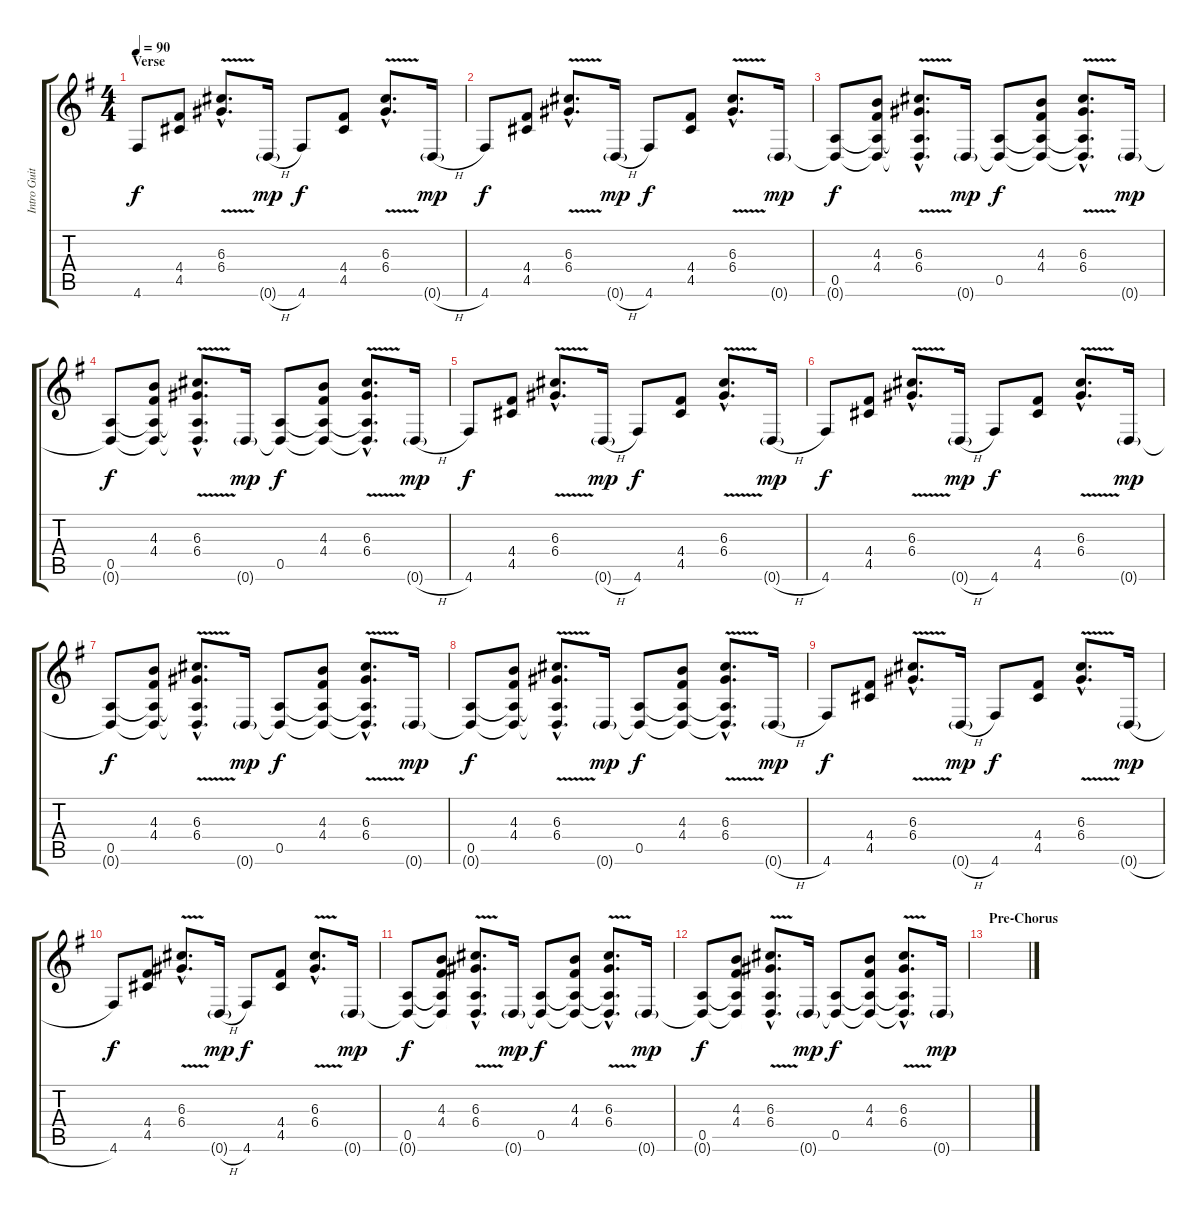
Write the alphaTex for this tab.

\track ("Intro Guitar (Guitar 1)" "Intro Guit") {instrument electricguitarclean}
\staff {score tabs}
\tuning (E4 B3 G3 D3 A2 D2) {hide}
\ts (4 4)
\section ("" "Verse")
\tempo 90
\clef g2
\ks g
4.6.8{dy f} (4.4 4.5).8 (6.3{v hac} 6.4{v hac}).8{d} 0.6{h g}.16{dy mp} 4.6.8{dy f} (4.4 4.5).8 (6.3{v hac} 6.4{v hac}).8{d} 0.6{h g}.16{dy mp} |
4.6.8{dy f} (4.4 4.5).8 (6.3{v hac} 6.4{v hac}).8{d} 0.6{h g}.16{dy mp} 4.6.8{dy f} (4.4 4.5).8 (6.3{v hac} 6.4{v hac}).8{d} 0.6{g}.16{dy mp} |
(0.5 0.6{t}).8{dy f} (4.3 4.4 0.5{t} 0.6{t}).8 (6.3{v hac} 6.4{v hac} 0.5{hac t} 0.6{hac t}).8{d} 0.6{g}.16{dy mp} (0.5 0.6{t}).8{dy f} (4.3 4.4 0.5{t} 0.6{t}).8 (6.3{v hac} 6.4{v hac} 0.5{hac t} 0.6{hac t}).8{d} 0.6{g}.16{dy mp} |
(0.5 0.6{t}).8{dy f} (4.3 4.4 0.5{t} 0.6{t}).8 (6.3{v hac} 6.4{v hac} 0.5{hac t} 0.6{hac t}).8{d} 0.6{g}.16{dy mp} (0.5 0.6{t}).8{dy f} (4.3 4.4 0.5{t} 0.6{t}).8 (6.3{v hac} 6.4{v hac} 0.5{hac t} 0.6{hac t}).8{d} 0.6{h g}.16{dy mp} |
4.6.8{dy f} (4.4 4.5).8 (6.3{v hac} 6.4{v hac}).8{d} 0.6{h g}.16{dy mp} 4.6.8{dy f} (4.4 4.5).8 (6.3{v hac} 6.4{v hac}).8{d} 0.6{h g}.16{dy mp} |
4.6.8{dy f} (4.4 4.5).8 (6.3{v hac} 6.4{v hac}).8{d} 0.6{h g}.16{dy mp} 4.6.8{dy f} (4.4 4.5).8 (6.3{v hac} 6.4{v hac}).8{d} 0.6{g}.16{dy mp} |
(0.5 0.6{t}).8{dy f} (4.3 4.4 0.5{t} 0.6{t}).8 (6.3{v hac} 6.4{v hac} 0.5{hac t} 0.6{hac t}).8{d} 0.6{g}.16{dy mp} (0.5 0.6{t}).8{dy f} (4.3 4.4 0.5{t} 0.6{t}).8 (6.3{v hac} 6.4{v hac} 0.5{hac t} 0.6{hac t}).8{d} 0.6{g}.16{dy mp} |
(0.5 0.6{t}).8{dy f} (4.3 4.4 0.5{t} 0.6{t}).8 (6.3{v hac} 6.4{v hac} 0.5{hac t} 0.6{hac t}).8{d} 0.6{g}.16{dy mp} (0.5 0.6{t}).8{dy f} (4.3 4.4 0.5{t} 0.6{t}).8 (6.3{v hac} 6.4{v hac} 0.5{hac t} 0.6{hac t}).8{d} 0.6{h g}.16{dy mp} |
4.6.8{dy f} (4.4 4.5).8 (6.3{v hac} 6.4{v hac}).8{d} 0.6{h g}.16{dy mp} 4.6.8{dy f} (4.4 4.5).8 (6.3{v hac} 6.4{v hac}).8{d} 0.6{h g}.16{dy mp} |
4.6.8{dy f} (4.4 4.5).8 (6.3{v hac} 6.4{v hac}).8{d} 0.6{h g}.16{dy mp} 4.6.8{dy f} (4.4 4.5).8 (6.3{v hac} 6.4{v hac}).8{d} 0.6{g}.16{dy mp} |
(0.5 0.6{t}).8{dy f} (4.3 4.4 0.5{t} 0.6{t}).8 (6.3{v hac} 6.4{v hac} 0.5{hac t} 0.6{hac t}).8{d} 0.6{g}.16{dy mp} (0.5 0.6{t}).8{dy f} (4.3 4.4 0.5{t} 0.6{t}).8 (6.3{v hac} 6.4{v hac} 0.5{hac t} 0.6{hac t}).8{d} 0.6{g}.16{dy mp} |
(0.5 0.6{t}).8{dy f} (4.3 4.4 0.5{t} 0.6{t}).8 (6.3{v hac} 6.4{v hac} 0.5{hac t} 0.6{hac t}).8{d} 0.6{g}.16{dy mp} (0.5 0.6{t}).8{dy f} (4.3 4.4 0.5{t} 0.6{t}).8 (6.3{v hac} 6.4{v hac} 0.5{hac t} 0.6{hac t}).8{d} 0.6{g}.16{dy mp} |
\section ("" "Pre-Chorus")
